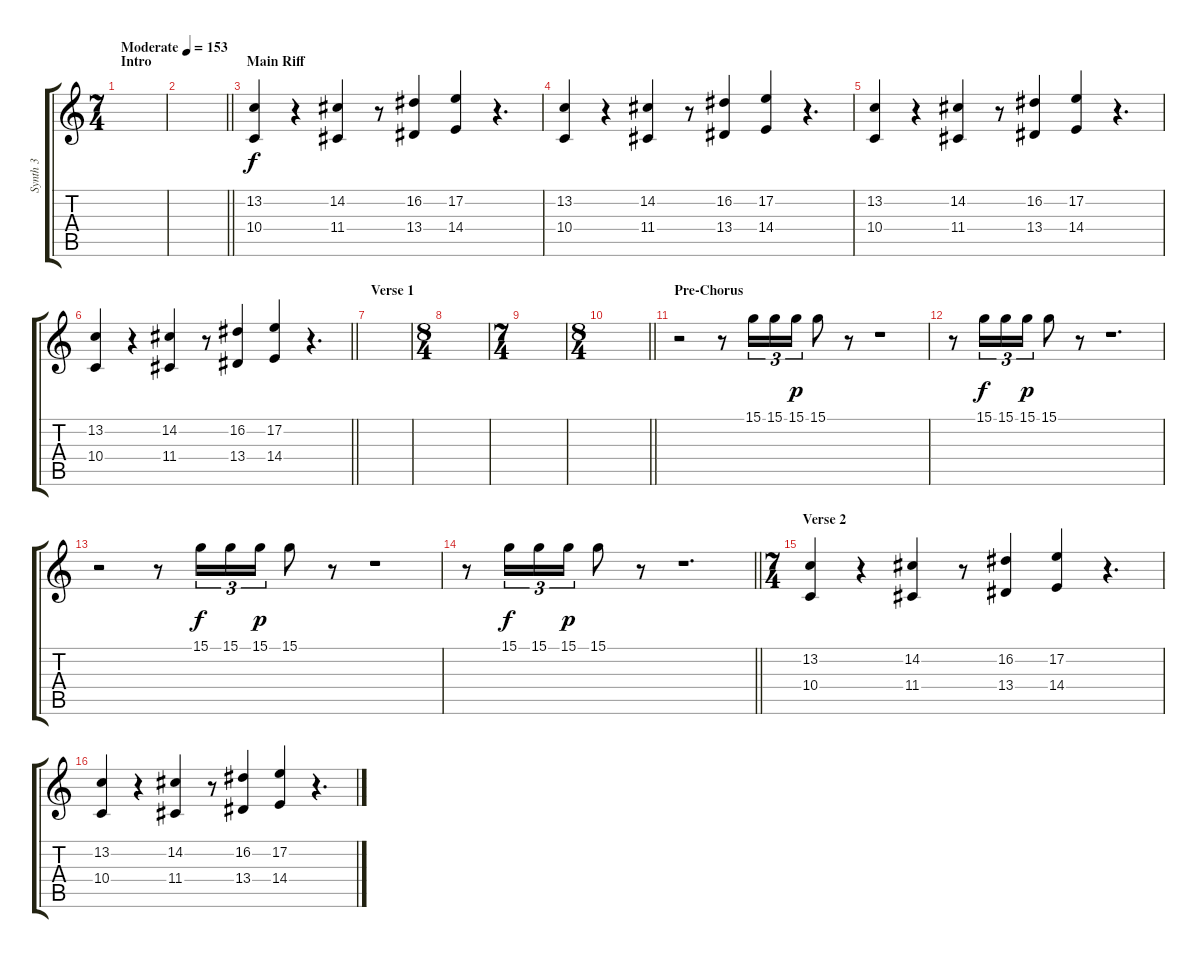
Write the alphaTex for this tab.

\track ("Synth 3" "Synth 3") {instrument marimba}
\staff {score tabs}
\tuning (E4 B3 G3 D3 A2 E2) {hide}
\ts (7 4)
\section ("" "Intro")
\tempo (153 "Moderate")
\clef g2
\ks c
|
\barLineRight lightlight
|
\section ("" "Main Riff")
(13.2 10.4).4 r.4 (14.2 11.4).4 r.8 (16.2 13.4).4 (17.2 14.4).4 r.4{d} |
(13.2 10.4).4 r.4 (14.2 11.4).4 r.8 (16.2 13.4).4 (17.2 14.4).4 r.4{d} |
(13.2 10.4).4 r.4 (14.2 11.4).4 r.8 (16.2 13.4).4 (17.2 14.4).4 r.4{d} |
\barLineRight lightlight
(13.2 10.4).4 r.4 (14.2 11.4).4 r.8 (16.2 13.4).4 (17.2 14.4).4 r.4{d} |
\section ("" "Verse 1")
|
\ts (8 4)
|
\ts (7 4)
|
\ts (8 4)
\barLineRight lightlight
|
\section ("" "Pre-Chorus")
r.2{instrument woodblock} r.8 15.1.16{tu (3 2) dy f} 15.1.16{tu (3 2)} 15.1.16{tu (3 2) dy p} 15.1.8 r.8 r.1 |
r.8 15.1.16{tu (3 2) dy f} 15.1.16{tu (3 2)} 15.1.16{tu (3 2) dy p} 15.1.8 r.8 r.1{d} |
r.2 r.8 15.1.16{tu (3 2) dy f} 15.1.16{tu (3 2)} 15.1.16{tu (3 2) dy p} 15.1.8 r.8 r.1 |
\barLineRight lightlight
r.8 15.1.16{tu (3 2) dy f} 15.1.16{tu (3 2)} 15.1.16{tu (3 2) dy p} 15.1.8 r.8 r.1{d} |
\ts (7 4)
\section ("" "Verse 2")
(13.2 10.4).4{instrument marimba} r.4 (14.2 11.4).4 r.8 (16.2 13.4).4 (17.2 14.4).4 r.4{d} |
(13.2 10.4).4 r.4 (14.2 11.4).4 r.8 (16.2 13.4).4 (17.2 14.4).4 r.4{d}
